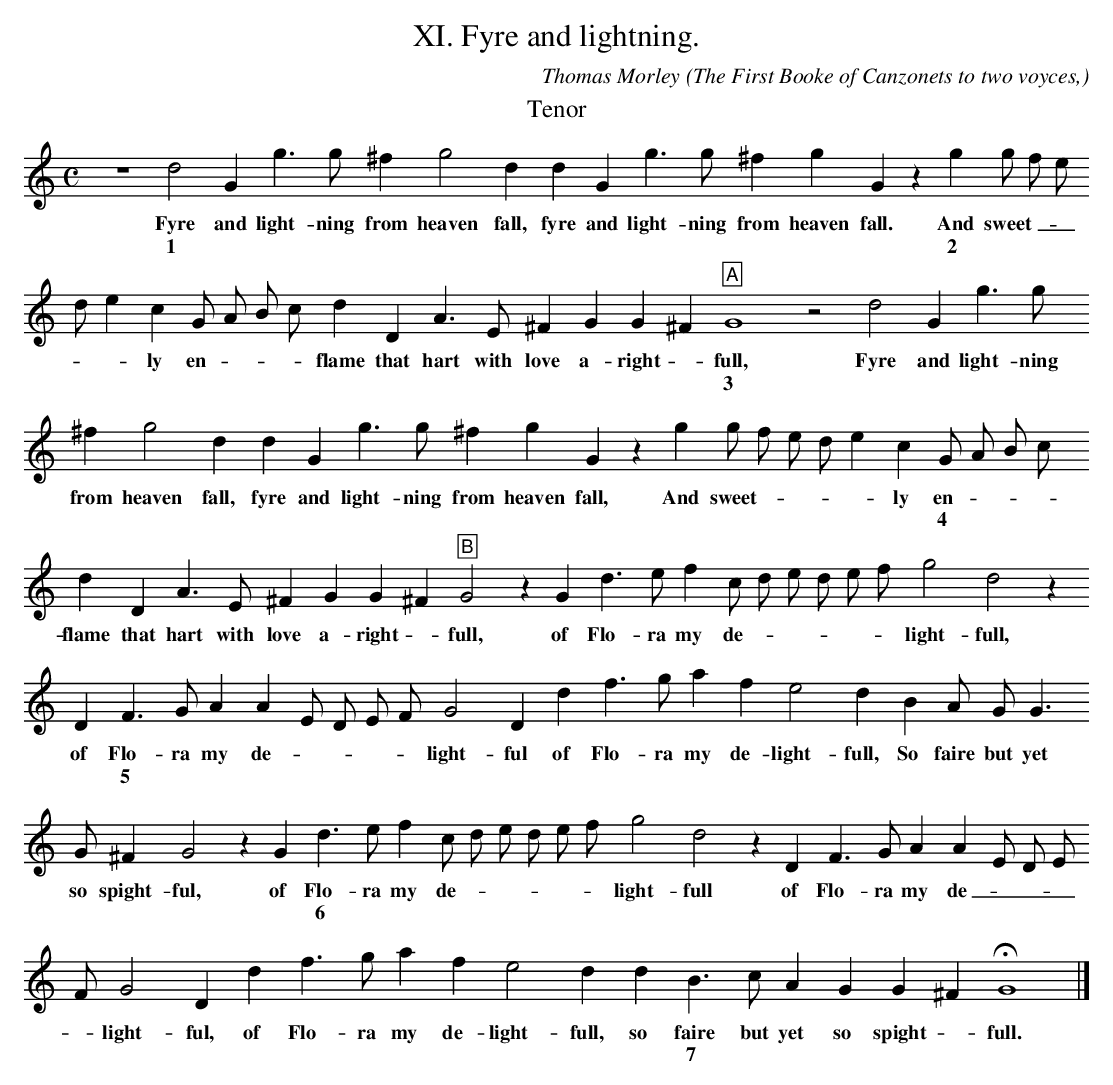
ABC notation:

X:1
O: The First Booke of Canzonets to two voyces,
T:XI. Fyre and lightning.
O: The First Booke of Canzonets to two voyces,
C: Thomas Morley
M:C
L:1/4
K:C
T:Tenor
z4 d2 G g > g ^f g2 d d G g > g ^f g G \
w: Fyre and light- ning from heaven fall, fyre and light- ning from heaven fall.
w:1
z g   g/ f/ e/ d/ e  c  G/ A/ B/ c/ d     D    A > E     ^F G G ^F \
w:And sweet - * _ _ ly en - * _   flame that hart with love a- right -
w:2
"A"G4 z2 d2 G g > g ^f g2 d d G g > g ^f g G z g g/ f/ e/ d/ e c \
w: full, Fyre and light- ning from heaven fall, fyre and light- ning from heaven fall, And sweet - * _ _ ly
w:3
  G/ A/ B/ c/ d    D   A > E     ^F   G G ^F "B"G2 z G d > e f c/ d/ e/ d/ e/ f/ g2 d2 z D \
w:en - * _ flame that hart with love a- right -  full, of Flo- ra my de - * _ _ _ light-  full, of
w:4
F > G A A E/ D/ E/ F/ G2 D d f > g a f e2 d B A/ G/ G > G ^F G2 z G \
w:Flo- ra my de - * _ _  light-  ful of Flo- ra my de- light- full, So faire but yet so  spight- ful, of
w:5
d > e f c/ d/ e/ d/ e/ f/ g2 d2 z D F > G A A E/ D/ E/ F/ G2 D d f > g a f e2 d d \
w:Flo- ra my de - * _ _ _ light- full of Flo- ra my de - * _ _ light-  ful, of Flo- ra my de- light- full,  so
w:6
B > c A G G ^F HG4 |]
w:faire but yet so spight - full.
w:7
